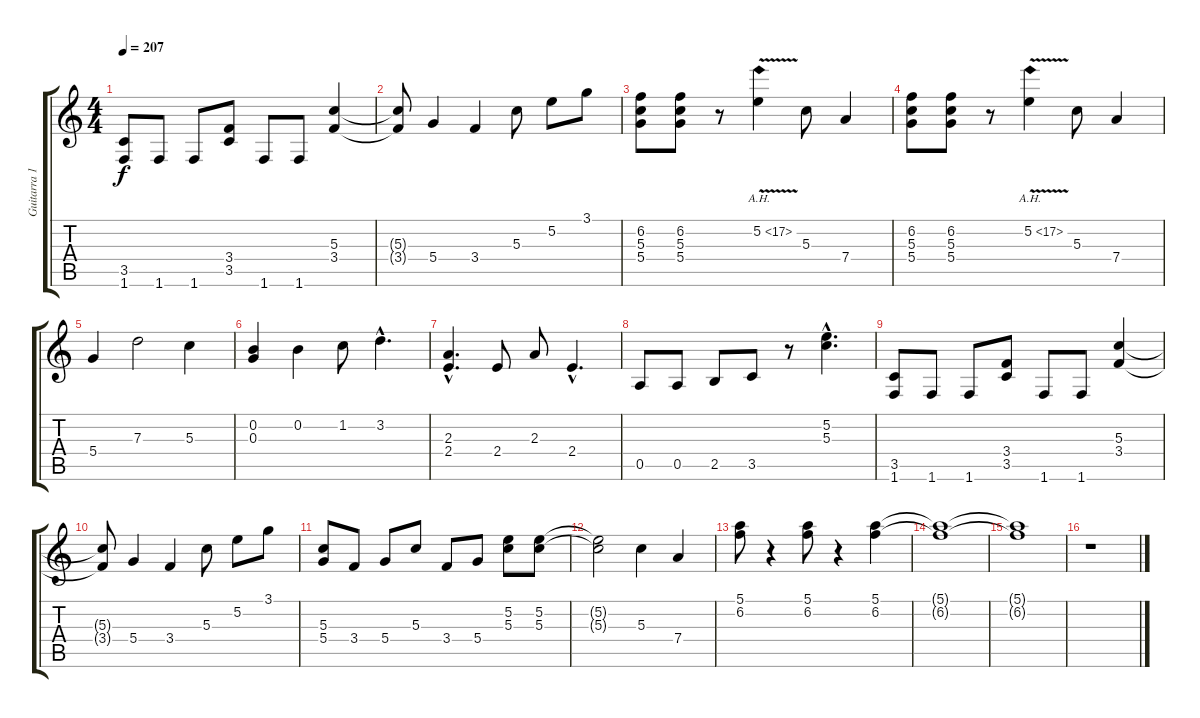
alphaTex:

\track ("Guitarra 1" "Guitarra 1") {instrument distortionguitar}
\staff {score tabs}
\tuning (E4 B3 G3 D3 A2 E2) {hide}
\ts (4 4)
\tempo 207
\clef g2
\ks c
(3.5 1.6).8{dy f} 1.6.8 1.6.8 (3.4 3.5).8 1.6.8 1.6.8 (5.3 3.4).4 |
(5.3{t} 3.4{t}).8 5.4.4 3.4.4 5.3.8 5.2.8 3.1.8 |
(6.2 5.3 5.4).8 (6.2 5.3 5.4).8 r.8 5.2{ah 12 v}.4 5.3.8 7.4.4 |
(6.2 5.3 5.4).8 (6.2 5.3 5.4).8 r.8 5.2{ah 12 v}.4 5.3.8 7.4.4 |
5.4.4 7.3.2 5.3.4 |
(0.2 0.3).4 0.2.4 1.2.8 3.2{hac}.4{d} |
(2.3{hac} 2.4{hac}).4{d} 2.4.8 2.3.8 2.4{hac}.4{d} |
0.5.8 0.5.8 2.5.8 3.5.8 r.8 (5.2{hac} 5.3{hac}).4{d} |
(3.5 1.6).8 1.6.8 1.6.8 (3.4 3.5).8 1.6.8 1.6.8 (5.3 3.4).4 |
(5.3{t} 3.4{t}).8 5.4.4 3.4.4 5.3.8 5.2.8 3.1.8 |
(5.3 5.4).8 3.4.8 5.4.8 5.3.8 3.4.8 5.4.8 (5.2 5.3).8 (5.2 5.3).8 |
(5.2{t} 5.3{t}).2 5.3.4 7.4.4 |
(5.1 6.2).8 r.4 (5.1 6.2).8 r.4 (5.1 6.2).4 |
(5.1{t} 6.2{t}).1 |
(5.1{t} 6.2{t}).1 |
r.1
